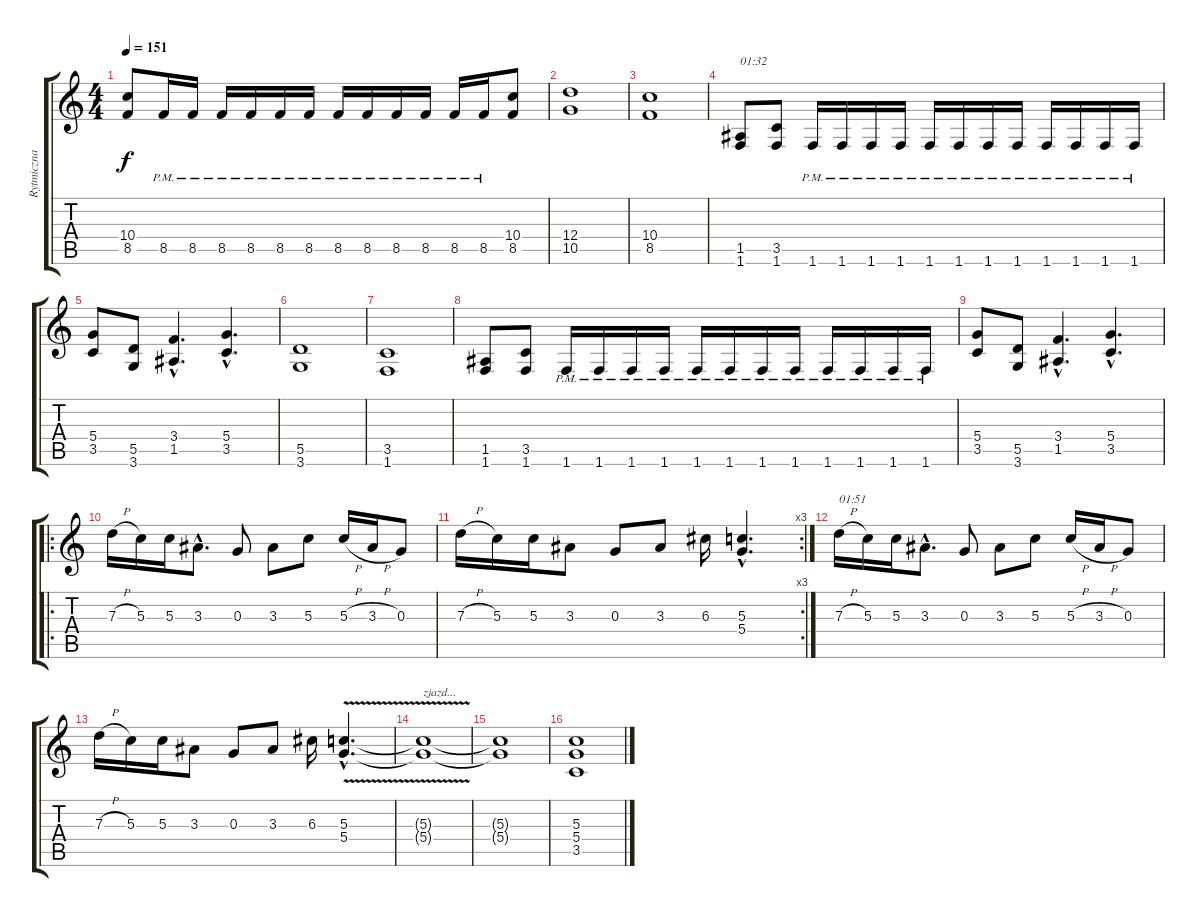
\track ("Rytmiczna" "Rytmiczna") {instrument distortionguitar}
\staff {score tabs}
\tuning (E4 B3 G3 D3 A2 E2) {hide}
\ts (4 4)
\tempo 151
\clef g2
\ks c
(10.4 8.5).8{dy f} 8.5{pm}.16 8.5{pm}.16 8.5{pm}.16 8.5{pm}.16 8.5{pm}.16 8.5{pm}.16 8.5{pm}.16 8.5{pm}.16 8.5{pm}.16 8.5{pm}.16 8.5{pm}.16 8.5{pm}.16 (10.4 8.5).8 |
(12.4 10.5).1 |
(10.4 8.5).1 |
(1.5 1.6).8{txt "01:32"} (3.5 1.6).8 1.6{pm}.16 1.6{pm}.16 1.6{pm}.16 1.6{pm}.16 1.6{pm}.16 1.6{pm}.16 1.6{pm}.16 1.6{pm}.16 1.6{pm}.16 1.6{pm}.16 1.6{pm}.16 1.6{pm}.16 |
(5.4 3.5).8 (5.5 3.6).8 (3.4{hac} 1.5{hac}).4{d} (5.4{hac} 3.5{hac}).4{d} |
(5.5 3.6).1 |
(3.5 1.6).1 |
(1.5 1.6).8 (3.5 1.6).8 1.6{pm}.16 1.6{pm}.16 1.6{pm}.16 1.6{pm}.16 1.6{pm}.16 1.6{pm}.16 1.6{pm}.16 1.6{pm}.16 1.6{pm}.16 1.6{pm}.16 1.6{pm}.16 1.6{pm}.16 |
(5.4 3.5).8 (5.5 3.6).8 (3.4{hac} 1.5{hac}).4{d} (5.4{hac} 3.5{hac}).4{d} |
\ro
7.3{h}.16 5.3.16 5.3.16 3.3{hac}.8{d} 0.3.8 3.3.8 5.3.8 5.3{h}.16 3.3{h}.16 0.3.8 |
\rc 3
7.3{h}.16 5.3.16 5.3.16 3.3.8 0.3.8 3.3.8 6.3.16 (5.3{hac} 5.4{hac}).4{d} |
7.3{h}.16{txt "01:51"} 5.3.16 5.3.16 3.3{hac}.8{d} 0.3.8 3.3.8 5.3.8 5.3{h}.16 3.3{h}.16 0.3.8 |
7.3{h}.16 5.3.16 5.3.16 3.3.8 0.3.8 3.3.8 6.3.16 (5.3{v hac} 5.4{v hac}).4{d} |
(5.3{t} 5.4{t}).1{txt "zjazd..."} |
(5.3{t} 5.4{t}).1 |
(5.3 5.4 3.5).1
